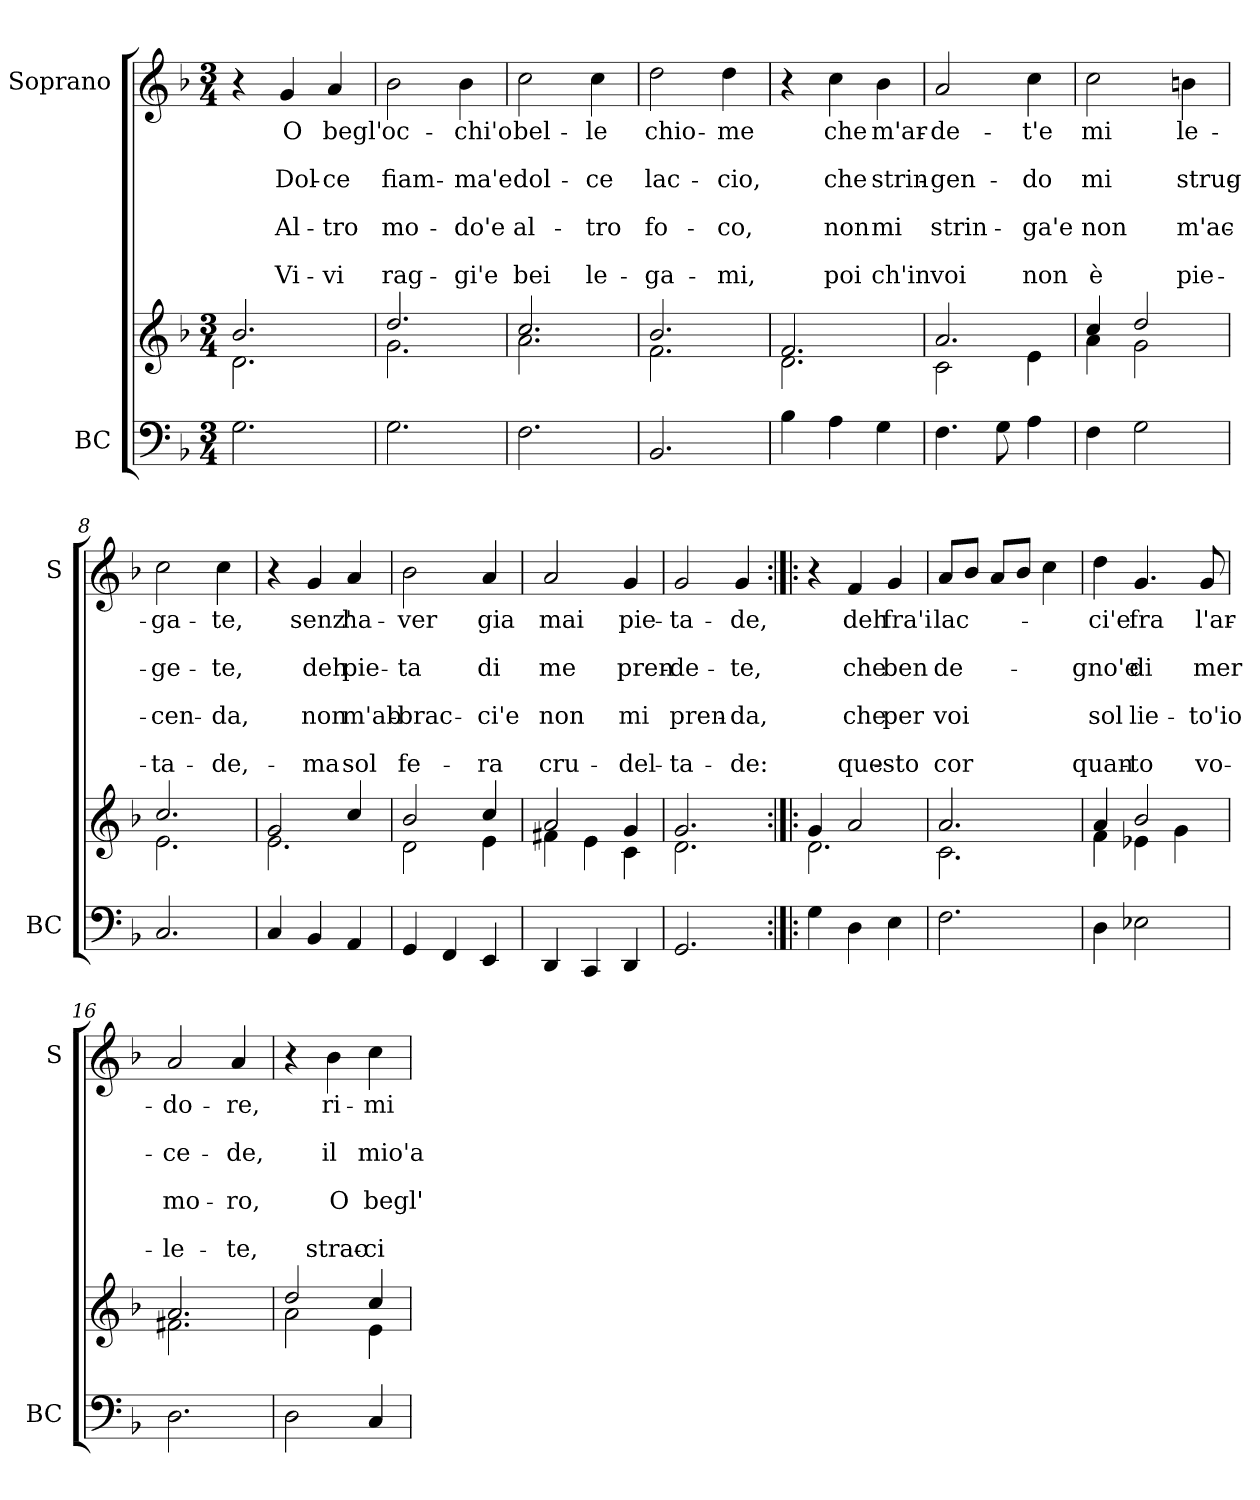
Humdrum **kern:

**kern	**kern	**kern	**text	**text	**text	**text	**text	**text	**text
*part2	*part2	*part1	*part1	*part1	*part1	*part1	*part1	*part1	*part1
*staff3	*staff2	*staff1	*staff1	*staff1	*staff1	*staff1	*staff1	*staff1	*staff1
*I"BC	*	*I"Soprano	*	*	*	*	*	*	*
*I'BC	*	*I'S	*	*	*	*	*	*	*
*clefF4	*clefG2	*clefG2	*	*	*	*	*	*	*
*k[b-]	*k[b-]	*k[b-]	*	*	*	*	*	*	*
*F:	*F:	*F:	*	*	*	*	*	*	*
*M3/4	*M3/4	*M3/4	*	*	*	*	*	*	*
=1	=1	=1	=1	=1	=1	=1	=1	=1	=1
*	*^	*	*	*	*	*	*	*	*
2.G\	2.b-/	2.d\	4r	.	.	.	.	.	.	.
!	!	!	!	!LO:LY:b	!	!LO:LY:b	!	!LO:LY:b	!	!LO:LY:b
.	.	.	4g/	O	.	Dol-	.	Al-	.	Vi-
!	!	!	!	!LO:LY:b	!	!LO:LY:b	!	!LO:LY:b	!	!LO:LY:b
.	.	.	4a/	begl'	.	-ce	.	-tro	.	-vi
=2	=2	=2	=2	=2	=2	=2	=2	=2	=2	=2
!	!	!	!	!LO:LY:b	!	!LO:LY:b	!	!LO:LY:b	!	!LO:LY:b
2.G\	2.dd/	2.g\	2b-\	oc-	.	fiam-	.	mo-	.	rag-
!	!	!	!	!LO:LY:b	!	!LO:LY:b	!	!LO:LY:b	!	!LO:LY:b
.	.	.	4b-\	-chi'o	.	-ma'e	.	-do'e	.	-gi'e
=3	=3	=3	=3	=3	=3	=3	=3	=3	=3	=3
!	!	!	!	!LO:LY:b	!	!LO:LY:b	!	!LO:LY:b	!	!LO:LY:b
2.F\	2.cc/	2.a\	2cc\	bel-	.	dol-	.	al-	.	bei
!	!	!	!	!LO:LY:b	!	!LO:LY:b	!	!LO:LY:b	!	!LO:LY:b
.	.	.	4cc\	-le	.	-ce	.	-tro	.	le-
=4	=4	=4	=4	=4	=4	=4	=4	=4	=4	=4
!	!	!	!	!LO:LY:b	!	!LO:LY:b	!	!LO:LY:b	!	!LO:LY:b
2.BB-/	2.b-/	2.f\	2dd\	chio-	.	lac-	.	fo-	.	-ga-
!	!	!	!	!LO:LY:b	!	!LO:LY:b	!	!LO:LY:b	!	!LO:LY:b
.	.	.	4dd\	-me	.	-cio,	.	-co,	.	-mi,
=5	=5	=5	=5	=5	=5	=5	=5	=5	=5	=5
4B-\	2.f/	2.d\	4r	.	.	.	.	.	.	.
!	!	!	!	!LO:LY:b	!	!LO:LY:b	!	!LO:LY:b	!	!LO:LY:b
4A\	.	.	4cc\	che	.	che	.	non	.	poi
!	!	!	!	!LO:LY:b	!	!LO:LY:b	!	!LO:LY:b	!	!LO:LY:b
4G\	.	.	4b-\	m'ar-	.	strin-	.	mi	.	ch'in
=6	=6	=6	=6	=6	=6	=6	=6	=6	=6	=6
!	!	!	!	!LO:LY:b	!	!LO:LY:b	!	!LO:LY:b	!	!LO:LY:b
4.F\	2.a/	2c\	2a/	-de-	.	-gen-	.	strin-	.	voi
8G\	.	.	.	.	.	.	.	.	.	.
!	!	!	!	!LO:LY:b	!	!LO:LY:b	!	!LO:LY:b	!	!LO:LY:b
4A\	.	4e\	4cc\	-t'e	.	-do	.	-ga'e	.	non
!!LO:LB:g=z
=7	=7	=7	=7	=7	=7	=7	=7	=7	=7	=7
!	!	!	!	!LO:LY:b	!	!LO:LY:b	!	!LO:LY:b	!	!LO:LY:b
4F\	4cc/	4a\	2cc\	mi	.	mi	.	non	.	è
2G\	2dd/	2g\	.	.	.	.	.	.	.	.
!	!	!	!	!LO:LY:b	!	!LO:LY:b	!	!LO:LY:b	!	!LO:LY:b
.	.	.	4bn\	le-	.	strug-	.	m'ac-	.	pie-
=8	=8	=8	=8	=8	=8	=8	=8	=8	=8	=8
!	!	!	!	!LO:LY:b	!	!LO:LY:b	!	!LO:LY:b	!	!LO:LY:b
2.C/	2.cc/	2.e\	2cc\	-ga-	.	-ge-	.	-cen-	.	-ta-
!	!	!	!	!LO:LY:b	!	!LO:LY:b	!	!LO:LY:b	!	!LO:LY:b
.	.	.	4cc\	-te,	.	-te,	.	-da,	.	-de,-
=9	=9	=9	=9	=9	=9	=9	=9	=9	=9	=9
4C/	2g/	2.e\	4r	.	.	.	.	.	.	.
!	!	!	!	!LO:LY:b	!	!LO:LY:b	!	!LO:LY:b	!	!LO:LY:b
4BB-/	.	.	4g/	senz'	.	deh	.	non	.	-ma
!	!	!	!	!LO:LY:b	!	!LO:LY:b	!	!LO:LY:b	!	!LO:LY:b
4AA/	4cc/	.	4a/	ha-	.	pie-	.	m'ab-	.	sol
=10	=10	=10	=10	=10	=10	=10	=10	=10	=10	=10
!	!	!	!	!LO:LY:b	!	!LO:LY:b	!	!LO:LY:b	!	!LO:LY:b
4GG/	2b-/	2d\	2b-\	-ver	.	-ta	.	-brac-	.	fe-
4FF/	.	.	.	.	.	.	.	.	.	.
!	!	!	!	!LO:LY:b	!	!LO:LY:b	!	!LO:LY:b	!	!LO:LY:b
4EE/	4cc/	4e\	4a/	gia	.	di	.	-ci'e	.	-ra
=11	=11	=11	=11	=11	=11	=11	=11	=11	=11	=11
!	!	!	!	!LO:LY:b	!	!LO:LY:b	!	!LO:LY:b	!	!LO:LY:b
4DD/	2a/	4f#X\	2a/	mai	.	me	.	non	.	cru-
4CC/	.	4e\	.	.	.	.	.	.	.	.
!	!	!	!	!LO:LY:b	!	!LO:LY:b	!	!LO:LY:b	!	!LO:LY:b
4DD/	4g/	4c\	4g/	pie-	.	pren-	.	mi	.	-del-
=12	=12	=12	=12	=12	=12	=12	=12	=12	=12	=12
!	!	!	!	!LO:LY:b	!	!LO:LY:b	!	!LO:LY:b	!	!LO:LY:b
2.GG/	2.g/	2.d\	2g/	-ta-	.	-de-	.	pren-	.	-ta-
!	!	!	!	!LO:LY:b	!	!LO:LY:b	!	!LO:LY:b	!	!LO:LY:b
.	.	.	4g/	-de,	.	-te,	.	-da,	.	-de:
!!LO:PB:g=z
=13:|!|:	=13:|!|:	=13:|!|:	=13:|!|:	=13:|!|:	=13:|!|:	=13:|!|:	=13:|!|:	=13:|!|:	=13:|!|:	=13:|!|:
4G\	4g/	2.d\	4r	.	.	.	.	.	.	.
!	!	!	!	!LO:LY:b	!	!LO:LY:b	!	!LO:LY:b	!	!LO:LY:b
4D\	2a/	.	4f/	deh	.	che	.	che	.	que-
!	!	!	!	!LO:LY:b	!	!LO:LY:b	!	!LO:LY:b	!	!LO:LY:b
4E\	.	.	4g/	fra'i	.	ben	.	per	.	-sto
=14	=14	=14	=14	=14	=14	=14	=14	=14	=14	=14
!	!	!	!	!LO:LY:b	!	!LO:LY:b	!	!LO:LY:b	!	!LO:LY:b
2.F\	2.a/	2.c\	8a/L	lac-	.	de-	.	voi	.	cor
.	.	.	8b-/J	.	.	.	.	.	.	.
.	.	.	8a/L	.	.	.	.	.	.	.
.	.	.	8b-/J	.	.	.	.	.	.	.
.	.	.	4cc\	.	.	.	.	.	.	.
=15	=15	=15	=15	=15	=15	=15	=15	=15	=15	=15
!	!	!	!	!LO:LY:b	!	!LO:LY:b	!	!LO:LY:b	!	!LO:LY:b
4D\	4a/	4f\	4dd\	-ci'e	.	-gno'e	.	sol	.	quan-
!	!	!	!	!LO:LY:b	!	!LO:LY:b	!	!LO:LY:b	!	!LO:LY:b
2E-X\	2b-/	4e-X\	4.g/	fra	.	di	.	lie-	.	-to
.	.	4g\	.	.	.	.	.	.	.	.
!	!	!	!	!LO:LY:b	!	!LO:LY:b	!	!LO:LY:b	!	!LO:LY:b
.	.	.	8g/	l'ar-	.	mer-	.	-to'io	.	vo-
=16	=16	=16	=16	=16	=16	=16	=16	=16	=16	=16
!	!	!	!	!LO:LY:b	!	!LO:LY:b	!	!LO:LY:b	!	!LO:LY:b
2.D\	2.a/	2.f#X\	2a/	-do-	.	-ce-	.	mo-	.	-le-
!	!	!	!	!LO:LY:b	!	!LO:LY:b	!	!LO:LY:b	!	!LO:LY:b
.	.	.	4a/	-re,	.	-de,	.	-ro,	.	-te,
=17	=17	=17	=17	=17	=17	=17	=17	=17	=17	=17
2D\	2dd/	2a\	4r	.	.	.	.	.	.	.
!	!	!	!	!LO:LY:b	!	!LO:LY:b	!	!LO:LY:b	!	!LO:LY:b
.	.	.	4b-\	ri-	.	il	.	O	.	strac-
!	!	!	!	!LO:LY:b	!	!LO:LY:b	!	!LO:LY:b	!	!LO:LY:b
4C/	4cc/	4e\	4cc\	-mi-	.	mio'a-	.	begl'	.	-ci-
*	*v	*v	*	*	*	*	*	*	*	*
=	=	=	=	=	=	=	=	=	=
*-	*-	*-	*-	*-	*-	*-	*-	*-	*-
